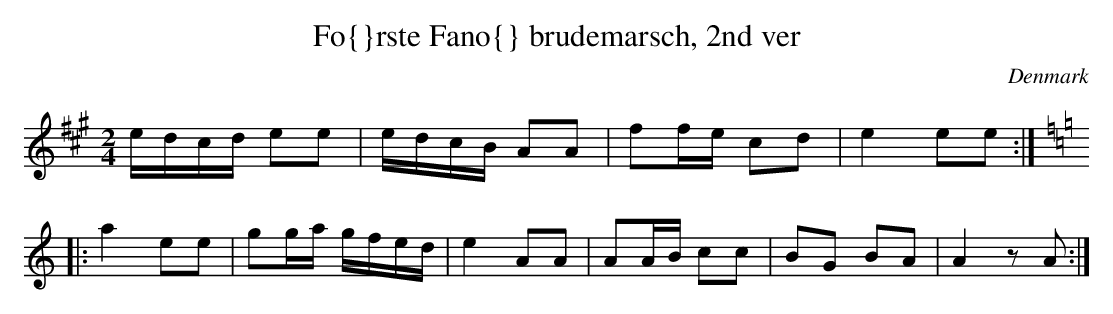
X:1
T:F\o{}rste Fan\o{} brudemarsch, 2nd ver
O:Denmark
M:2/4
K:A
edcd e2e2 | edcB A2A2 | f2fe c2d2 | e4 e2e2 :|
K:Am
|:a4 e2e2 | g2ga gfed | e4 A2A2 | A2AB c2c2 |\
B2G2 B2A2 | A4 z2A2 :|
